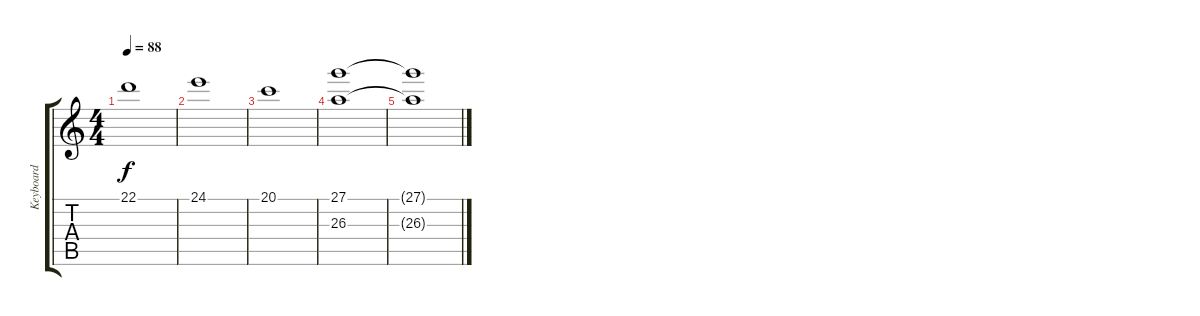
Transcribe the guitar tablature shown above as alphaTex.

\track ("Keyboard" "Keyboard") {instrument tremolostrings}
\staff {score tabs}
\tuning (E4 B3 G3 D3 A2 E2) {hide}
\ts (4 4)
\tempo 88
\clef g2
\ks c
22.1.1{dy f} |
24.1.1 |
20.1.1 |
(27.1 26.3).1 |
(27.1{t} 26.3{t}).1
